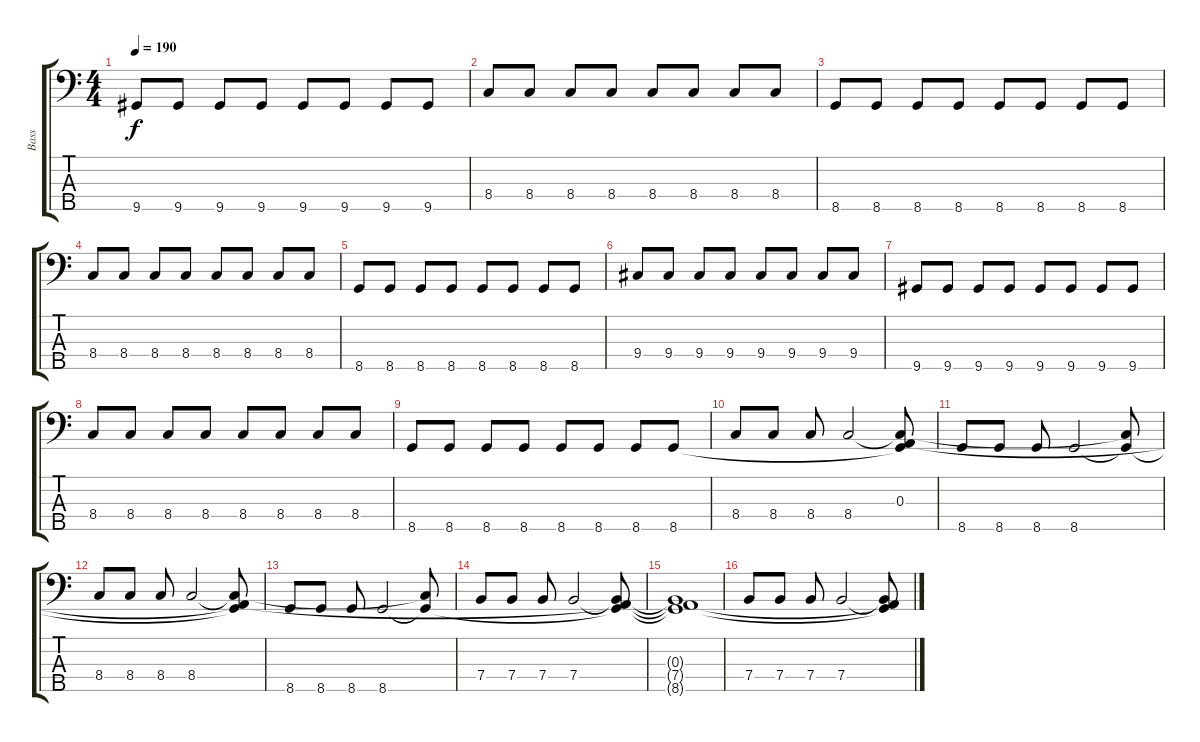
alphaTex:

\track ("Bass" "Bass") {instrument electricbasspick}
\staff {score tabs}
\tuning (G2 D2 A1 E1 B0) {hide}
\ts (4 4)
\tempo 190
\clef f4
\ks c
9.5.8{dy f} 9.5.8 9.5.8 9.5.8 9.5.8 9.5.8 9.5.8 9.5.8 |
8.4.8 8.4.8 8.4.8 8.4.8 8.4.8 8.4.8 8.4.8 8.4.8 |
8.5.8 8.5.8 8.5.8 8.5.8 8.5.8 8.5.8 8.5.8 8.5.8 |
8.4.8 8.4.8 8.4.8 8.4.8 8.4.8 8.4.8 8.4.8 8.4.8 |
8.5.8 8.5.8 8.5.8 8.5.8 8.5.8 8.5.8 8.5.8 8.5.8 |
9.4.8 9.4.8 9.4.8 9.4.8 9.4.8 9.4.8 9.4.8 9.4.8 |
9.5.8 9.5.8 9.5.8 9.5.8 9.5.8 9.5.8 9.5.8 9.5.8 |
8.4.8 8.4.8 8.4.8 8.4.8 8.4.8 8.4.8 8.4.8 8.4.8 |
8.5.8 8.5.8 8.5.8 8.5.8 8.5.8 8.5.8 8.5.8 8.5.8 |
8.4.8 8.4.8 8.4.8 8.4.2 (0.3 8.4{t} 8.5{t}).8 |
8.5.8 8.5.8 8.5.8 8.5.2 (8.4{t} 8.5{t}).8 |
8.4.8 8.4.8 8.4.8 8.4.2 (0.3{t} 8.4{t} 8.5{t}).8 |
8.5.8 8.5.8 8.5.8 8.5.2 (8.4{t} 8.5{t}).8 |
7.4.8 7.4.8 7.4.8 7.4.2 (0.3{t} 7.4{t} 8.5{t}).8 |
(0.3{t} 7.4{t} 8.5{t}).1 |
7.4.8 7.4.8 7.4.8 7.4.2 (0.3{t} 7.4{t} 8.5{t}).8
